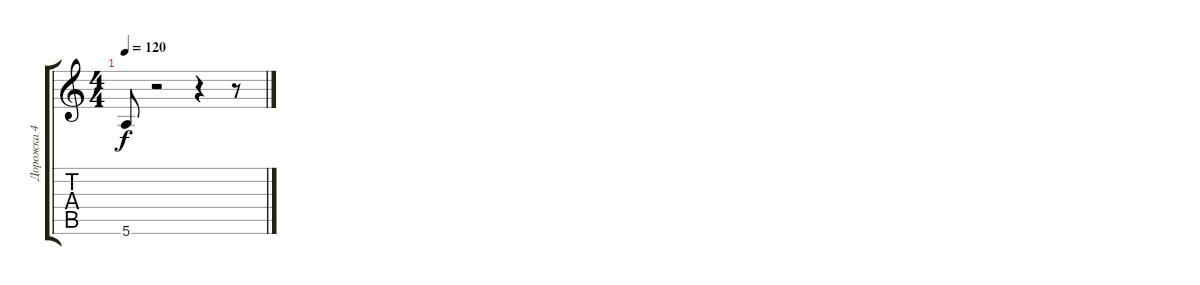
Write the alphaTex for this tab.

\track ("Дорожка 4" "Дорожка 4") {instrument overdrivenguitar}
\staff {score tabs}
\tuning (E4 B3 G3 D3 A2 E2) {hide}
\ts (4 4)
\tempo 120
\clef g2
\ks c
5.6.8{dy f} r.2 r.4 r.8
